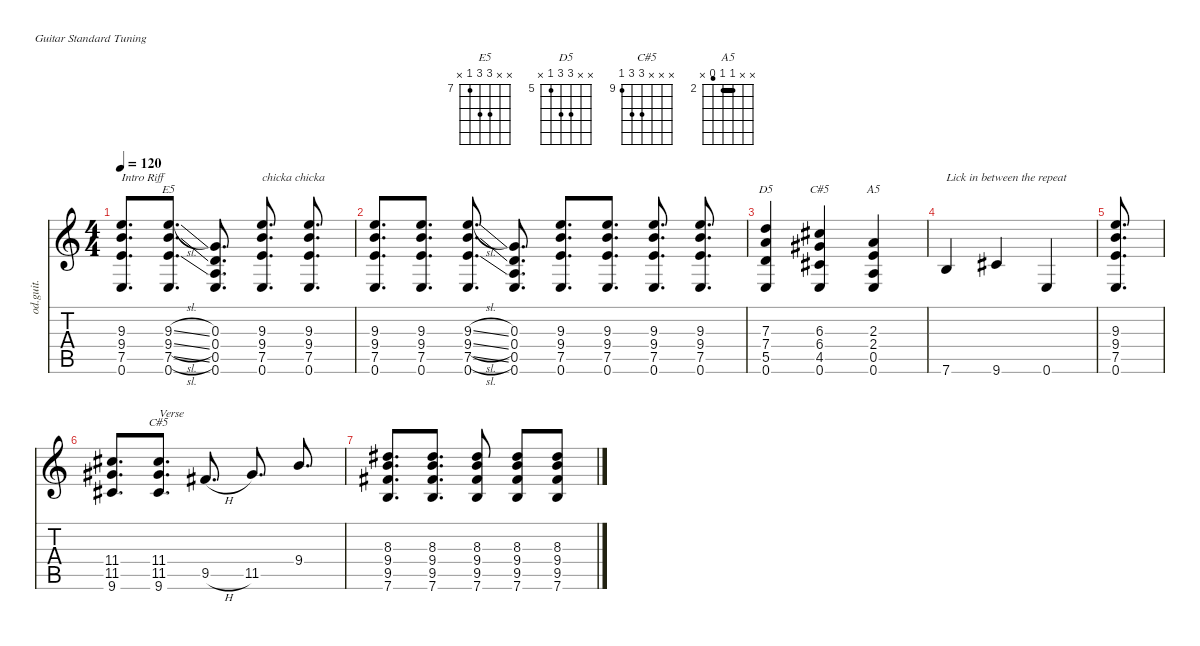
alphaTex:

\defaultSystemsLayout 4
\hideDynamics
\bracketExtendMode nobrackets
\otherSystemsTrackNameOrientation horizontal
\track ("Overdriven Guitar" "od.guit.") {instrument overdrivenguitar}
\staff {score tabs}
\tuning (E4 B3 G3 D3 A2 E2)
\chord ("E5" x x 9 9 7 x) {firstfret 7 showfingering false}
\chord ("D5" x x 7 7 5 x) {firstfret 5 showfingering false}
\chord ("C#5" x x 6 6 4 x) {firstfret 4 showfingering false}
\chord ("A5" x x 2 2 1 x) {firstfret 2 showfingering false barre 2}
\chord ("C#5" x x x 11 11 9) {firstfret 9 showfingering false}
\ts (4 4)
\tempo 120
\clef g2
\ks c
(7.5 9.4 9.3 0.6).8{d txt "Intro Riff" dy mf instrument overdrivenguitar beam Up} (7.5{sl} 9.4{sl} 9.3{sl} 0.6).8{d ch "E5" beam Up} (0.5 0.4 0.3 0.6).8{d beam Up} (7.5 9.4 9.3 0.6).8{d txt "chicka chicka" beam Up} (7.5 9.4 9.3 0.6).8{d beam Up} |
(7.5 9.4 9.3 0.6).8{d beam Up} (7.5 9.4 9.3 0.6).8{d beam Up} (7.5{sl} 9.4{sl} 9.3{sl} 0.6).8{d beam Up} (0.5 0.4 0.3 0.6).8{d beam Up} (7.5 9.4 9.3 0.6).8{d beam Up} (7.5 9.4 9.3 0.6).8{d beam Up} (7.5 9.4 9.3 0.6).8{d beam Up} (7.5 9.4 9.3 0.6).8{d beam Up} |
(5.5 7.4 7.3 0.6).4{ch "D5" beam Up} (4.5{acc #} 6.4{acc #} 6.3{acc #} 0.6).4{ch "C#5" beam Up} (0.5 2.4 2.3 0.6).4{ch "A5" beam Up} |
7.6.4{txt "Lick in between the repeat" beam Up} 9.6{acc #}.4{beam Up} 0.6.4{beam Up} |
(7.5 9.4 9.3 0.6).8{d beam Up} |
(9.6{acc #} 11.5{acc #} 11.4{acc #}).8{d beam Up} (9.6{acc #} 11.5{acc #} 11.4{acc #}).8{d ch "C#5" txt "Verse" beam Up} 9.5{h acc #}.8{d beam Up} 11.5{acc #}.8{d beam Up} 9.4.8{d beam Up} |
(7.6 9.5{acc #} 9.4 8.3{acc #}).8{d beam Up} (7.6 9.5{acc #} 9.4 8.3{acc #}).8{d beam Up} (7.6 9.5{acc #} 9.4 8.3{acc #}).8{beam Up} (7.6 9.5{acc #} 9.4 8.3{acc #}).8{beam Up} (7.6 9.5{acc #} 9.4 8.3{acc #}).8{beam Up}
